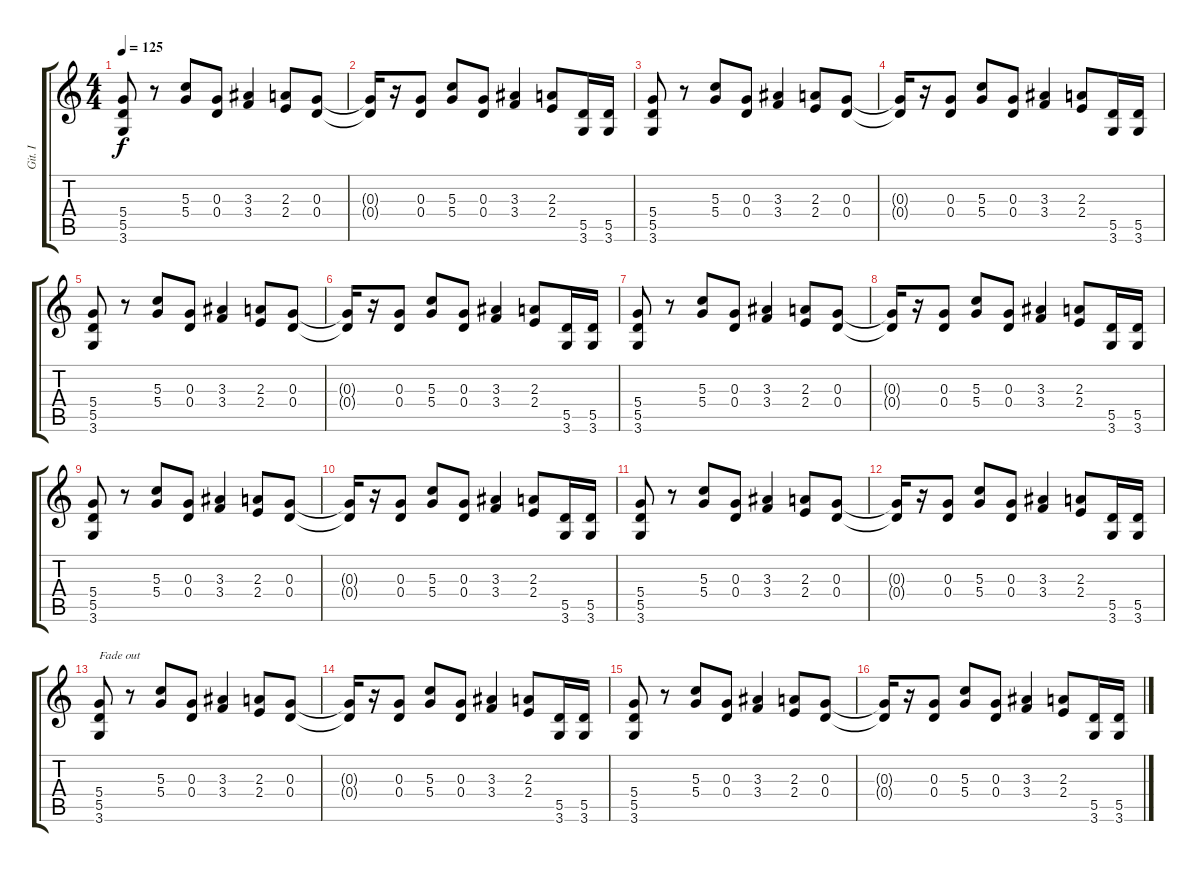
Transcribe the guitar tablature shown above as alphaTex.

\track ("Git. I" "Git. I") {instrument overdrivenguitar}
\staff {score tabs}
\tuning (E4 B3 G3 D3 A2 E2) {hide}
\ts (4 4)
\tempo 125
\clef g2
\ks c
(5.4 5.5 3.6).8{dy f} r.8 (5.3 5.4).8 (0.3 0.4).8 (3.3 3.4).4 (2.3 2.4).8 (0.3 0.4).8 |
(0.3{t} 0.4{t}).16 r.16 (0.3 0.4).8 (5.3 5.4).8 (0.3 0.4).8 (3.3 3.4).4 (2.3 2.4).8 (5.5 3.6).16 (5.5 3.6).16 |
(5.4 5.5 3.6).8 r.8 (5.3 5.4).8 (0.3 0.4).8 (3.3 3.4).4 (2.3 2.4).8 (0.3 0.4).8 |
(0.3{t} 0.4{t}).16 r.16 (0.3 0.4).8 (5.3 5.4).8 (0.3 0.4).8 (3.3 3.4).4 (2.3 2.4).8 (5.5 3.6).16 (5.5 3.6).16 |
(5.4 5.5 3.6).8 r.8 (5.3 5.4).8 (0.3 0.4).8 (3.3 3.4).4 (2.3 2.4).8 (0.3 0.4).8 |
(0.3{t} 0.4{t}).16 r.16 (0.3 0.4).8 (5.3 5.4).8 (0.3 0.4).8 (3.3 3.4).4 (2.3 2.4).8 (5.5 3.6).16 (5.5 3.6).16 |
(5.4 5.5 3.6).8 r.8 (5.3 5.4).8 (0.3 0.4).8 (3.3 3.4).4 (2.3 2.4).8 (0.3 0.4).8 |
(0.3{t} 0.4{t}).16 r.16 (0.3 0.4).8 (5.3 5.4).8 (0.3 0.4).8 (3.3 3.4).4 (2.3 2.4).8 (5.5 3.6).16 (5.5 3.6).16 |
(5.4 5.5 3.6).8 r.8 (5.3 5.4).8 (0.3 0.4).8 (3.3 3.4).4 (2.3 2.4).8 (0.3 0.4).8 |
(0.3{t} 0.4{t}).16 r.16 (0.3 0.4).8 (5.3 5.4).8 (0.3 0.4).8 (3.3 3.4).4 (2.3 2.4).8 (5.5 3.6).16 (5.5 3.6).16 |
(5.4 5.5 3.6).8 r.8 (5.3 5.4).8 (0.3 0.4).8 (3.3 3.4).4 (2.3 2.4).8 (0.3 0.4).8 |
(0.3{t} 0.4{t}).16 r.16 (0.3 0.4).8 (5.3 5.4).8 (0.3 0.4).8 (3.3 3.4).4 (2.3 2.4).8 (5.5 3.6).16 (5.5 3.6).16 |
(5.4 5.5 3.6).8{txt "Fade out"} r.8 (5.3 5.4).8 (0.3 0.4).8 (3.3 3.4).4 (2.3 2.4).8 (0.3 0.4).8 |
(0.3{t} 0.4{t}).16 r.16 (0.3 0.4).8 (5.3 5.4).8 (0.3 0.4).8 (3.3 3.4).4 (2.3 2.4).8 (5.5 3.6).16 (5.5 3.6).16 |
(5.4 5.5 3.6).8 r.8 (5.3 5.4).8 (0.3 0.4).8 (3.3 3.4).4 (2.3 2.4).8 (0.3 0.4).8 |
(0.3{t} 0.4{t}).16 r.16 (0.3 0.4).8 (5.3 5.4).8 (0.3 0.4).8 (3.3 3.4).4 (2.3 2.4).8 (5.5 3.6).16 (5.5 3.6).16
